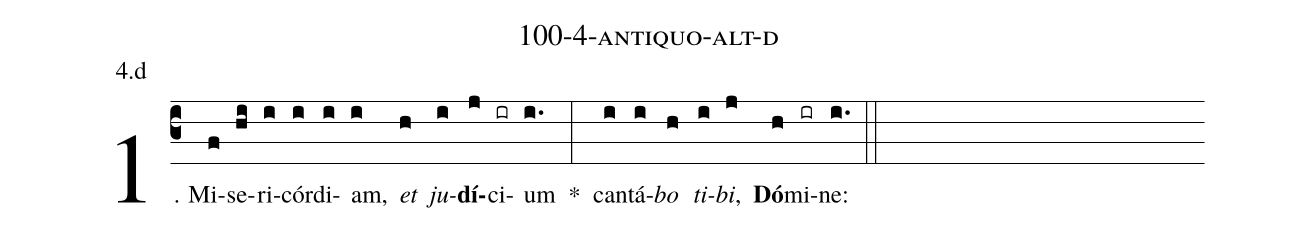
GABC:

name: 100-4-antiquo-alt-d;
annotation: 4.d;
%%
(c3)1. Mi(f)se(hi)ri(i)cór(i)di(i)am,(i) <i>et</i>(h) <i>ju</i>(i)<b>dí</b>(j)ci(ir)um(i.) *(:) can(i)tá(i)<i>bo</i>(h) <i>ti</i>(i)<i>bi</i>,(j) <b>Dó</b>(h)mi(ir)ne:(i.) (::)
